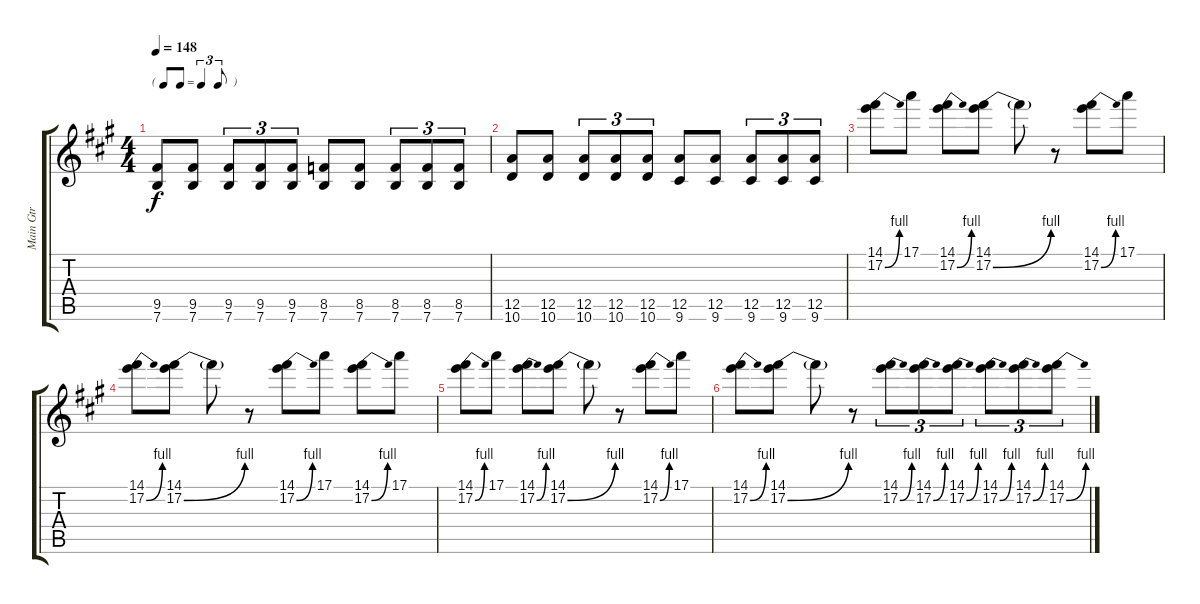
\track ("Main Gtr" "Main Gtr") {instrument overdrivenguitar}
\staff {score tabs}
\tuning (E4 B3 G3 D3 A2 E2) {hide}
\ts (4 4)
\tf triplet8th
\tempo 148
\clef g2
\ks f#minor
(9.5 7.6).8{dy f} (9.5 7.6).8 (9.5 7.6).8{tu (3 2)} (9.5 7.6).8{tu (3 2)} (9.5 7.6).8{tu (3 2)} (8.5 7.6).8 (8.5 7.6).8 (8.5 7.6).8{tu (3 2)} (8.5 7.6).8{tu (3 2)} (8.5 7.6).8{tu (3 2)} |
(12.5 10.6).8 (12.5 10.6).8 (12.5 10.6).8{tu (3 2)} (12.5 10.6).8{tu (3 2)} (12.5 10.6).8{tu (3 2)} (12.5 9.6).8 (12.5 9.6).8 (12.5 9.6).8{tu (3 2)} (12.5 9.6).8{tu (3 2)} (12.5 9.6).8{tu (3 2)} |
(14.1 17.2{be (bend 0 0 60 4)}).8 17.1.8 (14.1 17.2{be (bend 0 0 60 4)}).8 (14.1 17.2{be (bend 0 0 60 4)}).8 17.2{t}.8 r.8 (14.1 17.2{be (bend 0 0 60 4)}).8 17.1.8 |
(14.1 17.2{be (bend 0 0 60 4)}).8 (14.1 17.2{be (bend 0 0 60 4)}).8 17.2{t}.8 r.8 (14.1 17.2{be (bend 0 0 60 4)}).8 17.1.8 (14.1 17.2{be (bend 0 0 60 4)}).8 17.1.8 |
(14.1 17.2{be (bend 0 0 60 4)}).8 17.1.8 (14.1 17.2{be (bend 0 0 60 4)}).8 (14.1 17.2{be (bend 0 0 60 4)}).8 17.2{t}.8 r.8 (14.1 17.2{be (bend 0 0 60 4)}).8 17.1.8 |
(14.1 17.2{be (bend 0 0 60 4)}).8 (14.1 17.2{be (bend 0 0 60 4)}).8 17.2{t}.8 r.8 (14.1 17.2{be (bend 0 0 60 4)}).8{tu (3 2)} (14.1 17.2{be (bend 0 0 60 4)}).8{tu (3 2)} (14.1 17.2{be (bend 0 0 60 4)}).8{tu (3 2)} (14.1 17.2{be (bend 0 0 60 4)}).8{tu (3 2)} (14.1 17.2{be (bend 0 0 60 4)}).8{tu (3 2)} (14.1 17.2{be (bend 0 0 60 4)}).8{tu (3 2)}
